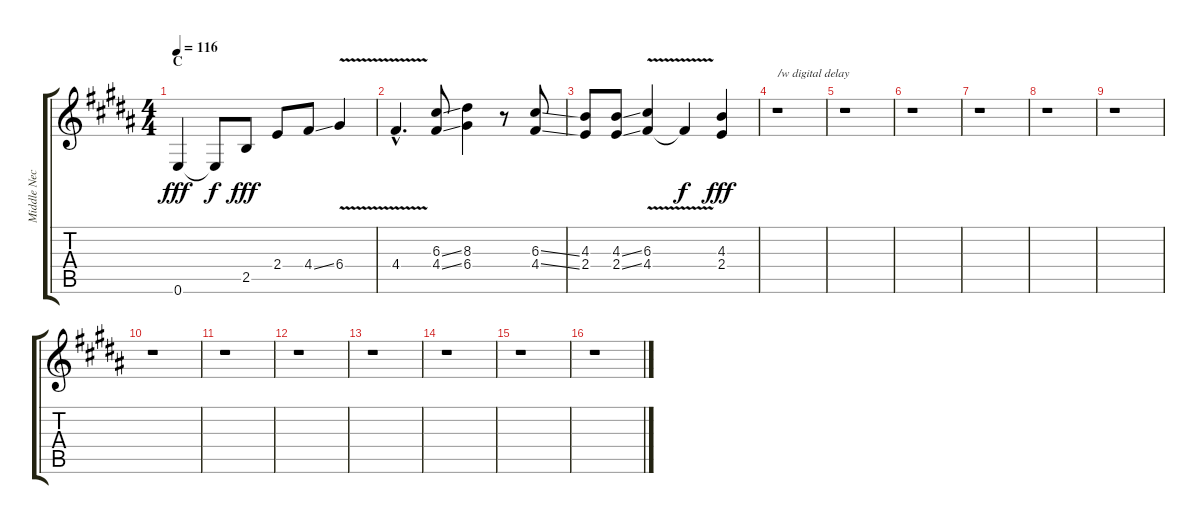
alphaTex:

\track ("Middle Neck" "Middle Nec") {instrument overdrivenguitar}
\staff {score tabs}
\tuning (E4 B3 G3 D3 A2 E2) {hide}
\ts (4 4)
\section ("" "C")
\tempo 116
\clef g2
\ks b
0.6.4{dy fff} 0.6{t}.8{dy f} 2.5.8{dy fff} 2.4.8 4.4{ss}.8 6.4{v}.4 |
4.4{v hac}.4{d} (6.3{ss} 4.4{ss}).8 (8.3 6.4).4 r.8 (6.3{ss} 4.4{ss}).8 |
(4.3 2.4).8 (4.3{ss} 2.4{ss}).8 (6.3{v} 4.4{v}).4 4.4{t}.4{dy f} (4.3 2.4).4{dy fff} |
r.1{txt "/w digital delay"} |
r.1 |
r.1 |
r.1 |
r.1 |
r.1 |
r.1 |
r.1 |
r.1 |
r.1 |
r.1 |
r.1 |
r.1
